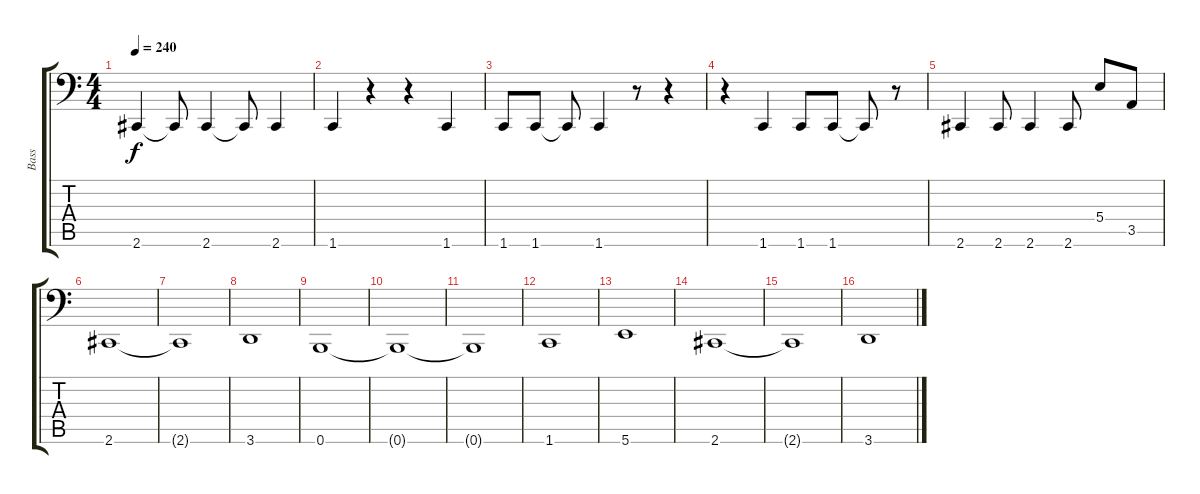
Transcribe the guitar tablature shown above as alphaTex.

\track ("Bass" "Bass") {instrument electricbassfinger}
\staff {score tabs}
\tuning (Db3 Ab2 E2 B1 Gb1 B0) {hide}
\ts (4 4)
\tempo 240
\clef f4
\ks c
2.6.4{dy f} 2.6{t}.8 2.6.4 2.6{t}.8 2.6.4 |
1.6.4 r.4 r.4 1.6.4 |
1.6.8 1.6.8 1.6{t}.8 1.6.4 r.8 r.4 |
r.4 1.6.4 1.6.8 1.6.8 1.6{t}.8 r.8 |
2.6.4 2.6.8 2.6.4 2.6.8 5.4.8 3.5.8 |
2.6.1 |
2.6{t}.1 |
3.6.1 |
0.6.1 |
0.6{t}.1 |
0.6{t}.1 |
1.6.1 |
5.6.1 |
2.6.1 |
2.6{t}.1 |
3.6.1
